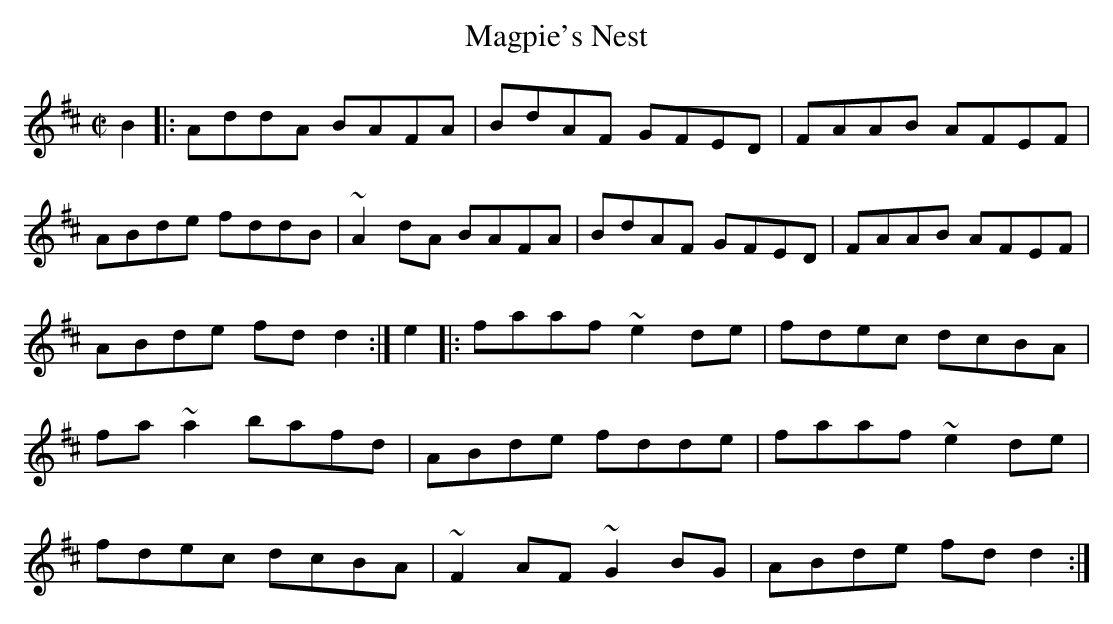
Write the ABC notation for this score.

X:1
T:Magpie's Nest
M:C|
L:1/8
K:D
B2|:AddA BAFA|BdAF GFED|FAAB AFEF|ABde fddB|\
~A2 dA BAFA|BdAF GFED|FAAB AFEF|ABde fdd2:|\
e2|:faaf ~e2 de|fdec dcBA|fa~a2 bafd|ABde fdde|\
faaf ~e2de|fdec dcBA|~F2 AF ~G2BG|ABde fd d2:|**
